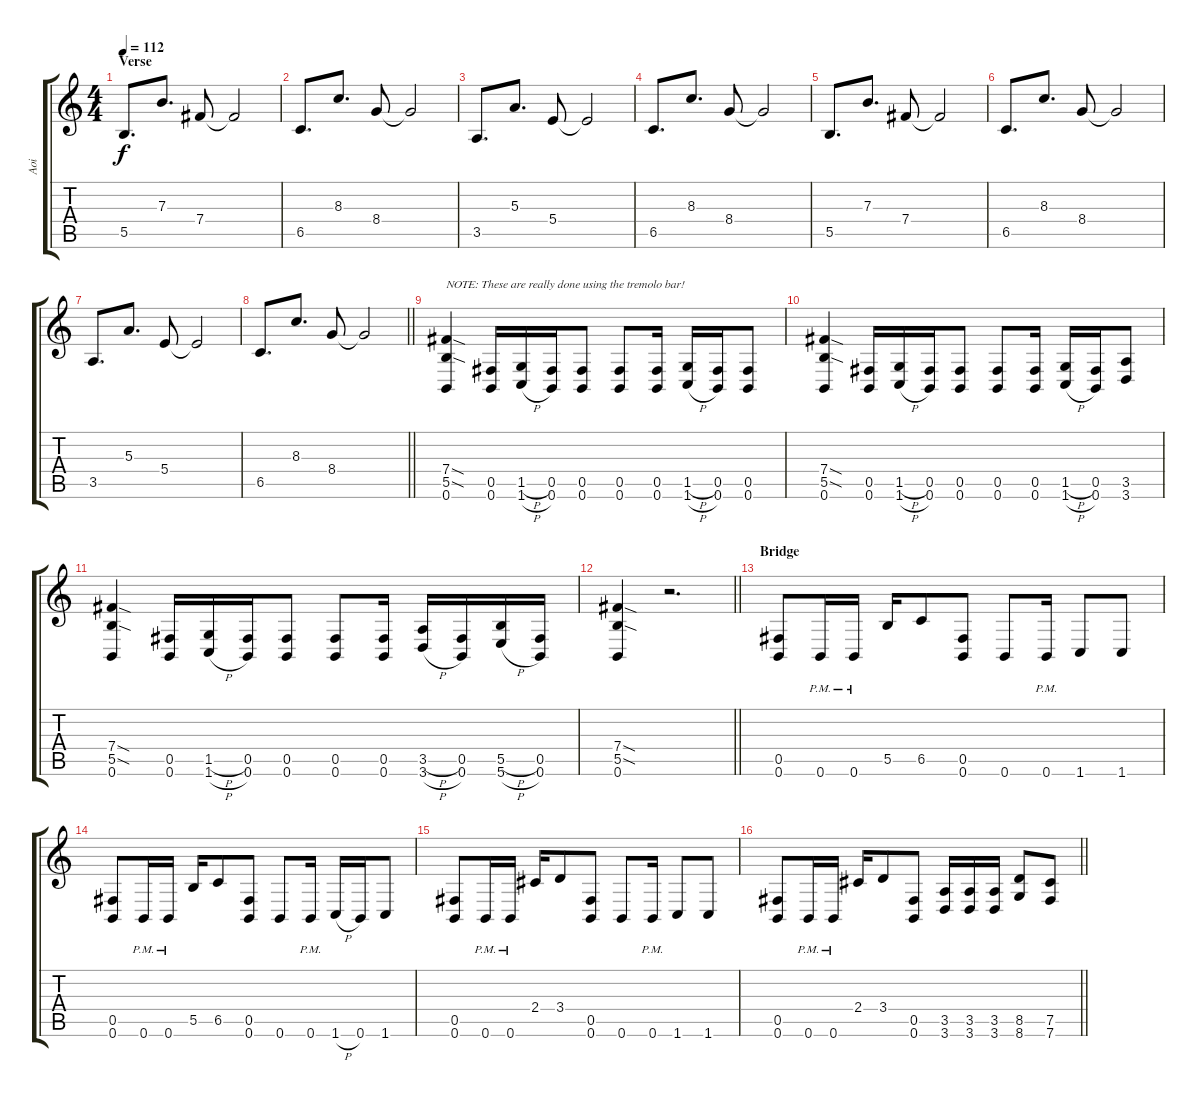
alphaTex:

\track ("Aoi" "Aoi") {instrument overdrivenguitar}
\staff {score tabs}
\tuning (Db4 Ab3 E3 B2 Gb2 B1) {hide}
\ts (4 4)
\section ("" "Verse")
\tempo 112
\clef g2
\ks c
5.5.8{d dy f instrument electricguitarclean} 7.3.8{d} 7.4.8 7.4{t}.2 |
6.5.8{d} 8.3.8{d} 8.4.8 8.4{t}.2 |
3.5.8{d} 5.3.8{d} 5.4.8 5.4{t}.2 |
6.5.8{d} 8.3.8{d} 8.4.8 8.4{t}.2 |
5.5.8{d} 7.3.8{d} 7.4.8 7.4{t}.2 |
6.5.8{d} 8.3.8{d} 8.4.8 8.4{t}.2 |
3.5.8{d} 5.3.8{d} 5.4.8 5.4{t}.2 |
\barLineRight lightlight
6.5.8{d} 8.3.8{d} 8.4.8 8.4{t}.2 |
\section ("" "")
(7.4{sod} 5.5{sod} 0.6).4{txt "NOTE: These are really done using the tremolo bar!" instrument distortionguitar} (0.5 0.6).16 (1.5{h} 1.6{h}).16 (0.5 0.6).16 (0.5 0.6).8 (0.5 0.6).8 (0.5 0.6).16 (1.5{h} 1.6{h}).16 (0.5 0.6).16 (0.5 0.6).8 |
(7.4{sod} 5.5{sod} 0.6).4 (0.5 0.6).16 (1.5{h} 1.6{h}).16 (0.5 0.6).16 (0.5 0.6).8 (0.5 0.6).8 (0.5 0.6).16 (1.5{h} 1.6{h}).16 (0.5 0.6).16 (3.5 3.6).8 |
(7.4{sod} 5.5{sod} 0.6).4 (0.5 0.6).16 (1.5{h} 1.6{h}).16 (0.5 0.6).16 (0.5 0.6).8 (0.5 0.6).8 (0.5 0.6).16 (3.5{h} 3.6{h}).16 (0.5 0.6).16 (5.5{h} 5.6{h}).16 (0.5 0.6).16 |
\barLineRight lightlight
(7.4{sod} 5.5{sod} 0.6).4 r.2{d} |
\section ("" "Bridge")
(0.5 0.6).8 0.6{pm}.16 0.6{pm}.16 5.5.16 6.5.8 (0.5 0.6).8 0.6.8 0.6{pm}.16 1.6.8 1.6.8 |
(0.5 0.6).8 0.6{pm}.16 0.6{pm}.16 5.5.16 6.5.8 (0.5 0.6).8 0.6.8 0.6{pm}.16 1.6{h}.16 0.6.16 1.6.8 |
(0.5 0.6).8 0.6{pm}.16 0.6{pm}.16 2.4.16 3.4.8 (0.5 0.6).8 0.6.8 0.6{pm}.16 1.6.8 1.6.8 |
\barLineRight lightlight
(0.5 0.6).8 0.6{pm}.16 0.6{pm}.16 2.4.16 3.4.8 (0.5 0.6).8 (3.5 3.6).16 (3.5 3.6).16 (3.5 3.6).16 (8.5 8.6).8 (7.5 7.6).8
